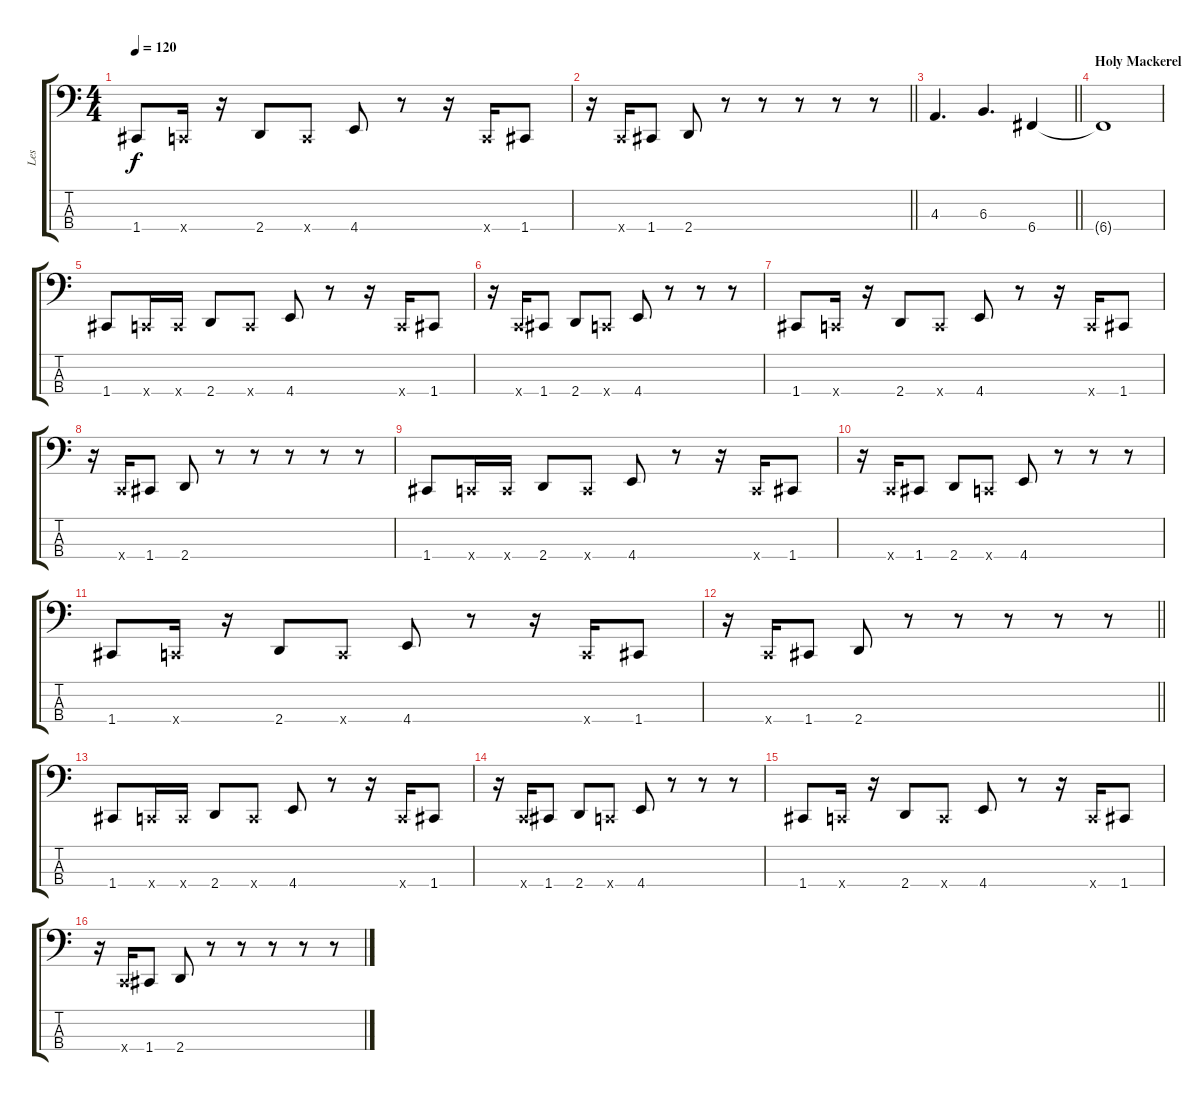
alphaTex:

\track ("Les" "Les") {instrument slapbass2}
\staff {score tabs}
\tuning (Eb2 Bb1 F1 C1) {hide}
\ts (4 4)
\tempo 120
\clef f4
\ks c
1.4.8{dy f} 0.4{x}.16 r.16 2.4.8 0.4{x}.8 4.4.8 r.8 r.16 0.4{x}.16 1.4.8 |
\barLineRight lightlight
r.16 0.4{x}.16 1.4.8 2.4.8 r.8 r.8 r.8 r.8 r.8 |
\barLineRight lightlight
4.3.4{d} 6.3.4{d} 6.4.4 |
\section ("" "Holy Mackerel")
6.4{t}.1 |
1.4.8 0.4{x}.16 0.4{x}.16 2.4.8 0.4{x}.8 4.4.8 r.8 r.16 0.4{x}.16 1.4.8 |
r.16 0.4{x}.16 1.4.8 2.4.8 0.4{x}.8 4.4.8 r.8 r.8 r.8 |
1.4.8 0.4{x}.16 r.16 2.4.8 0.4{x}.8 4.4.8 r.8 r.16 0.4{x}.16 1.4.8 |
r.16 0.4{x}.16 1.4.8 2.4.8 r.8 r.8 r.8 r.8 r.8 |
1.4.8 0.4{x}.16 0.4{x}.16 2.4.8 0.4{x}.8 4.4.8 r.8 r.16 0.4{x}.16 1.4.8 |
r.16 0.4{x}.16 1.4.8 2.4.8 0.4{x}.8 4.4.8 r.8 r.8 r.8 |
1.4.8 0.4{x}.16 r.16 2.4.8 0.4{x}.8 4.4.8 r.8 r.16 0.4{x}.16 1.4.8 |
\barLineRight lightlight
r.16 0.4{x}.16 1.4.8 2.4.8 r.8 r.8 r.8 r.8 r.8 |
1.4.8 0.4{x}.16 0.4{x}.16 2.4.8 0.4{x}.8 4.4.8 r.8 r.16 0.4{x}.16 1.4.8 |
r.16 0.4{x}.16 1.4.8 2.4.8 0.4{x}.8 4.4.8 r.8 r.8 r.8 |
1.4.8 0.4{x}.16 r.16 2.4.8 0.4{x}.8 4.4.8 r.8 r.16 0.4{x}.16 1.4.8 |
r.16 0.4{x}.16 1.4.8 2.4.8 r.8 r.8 r.8 r.8 r.8
